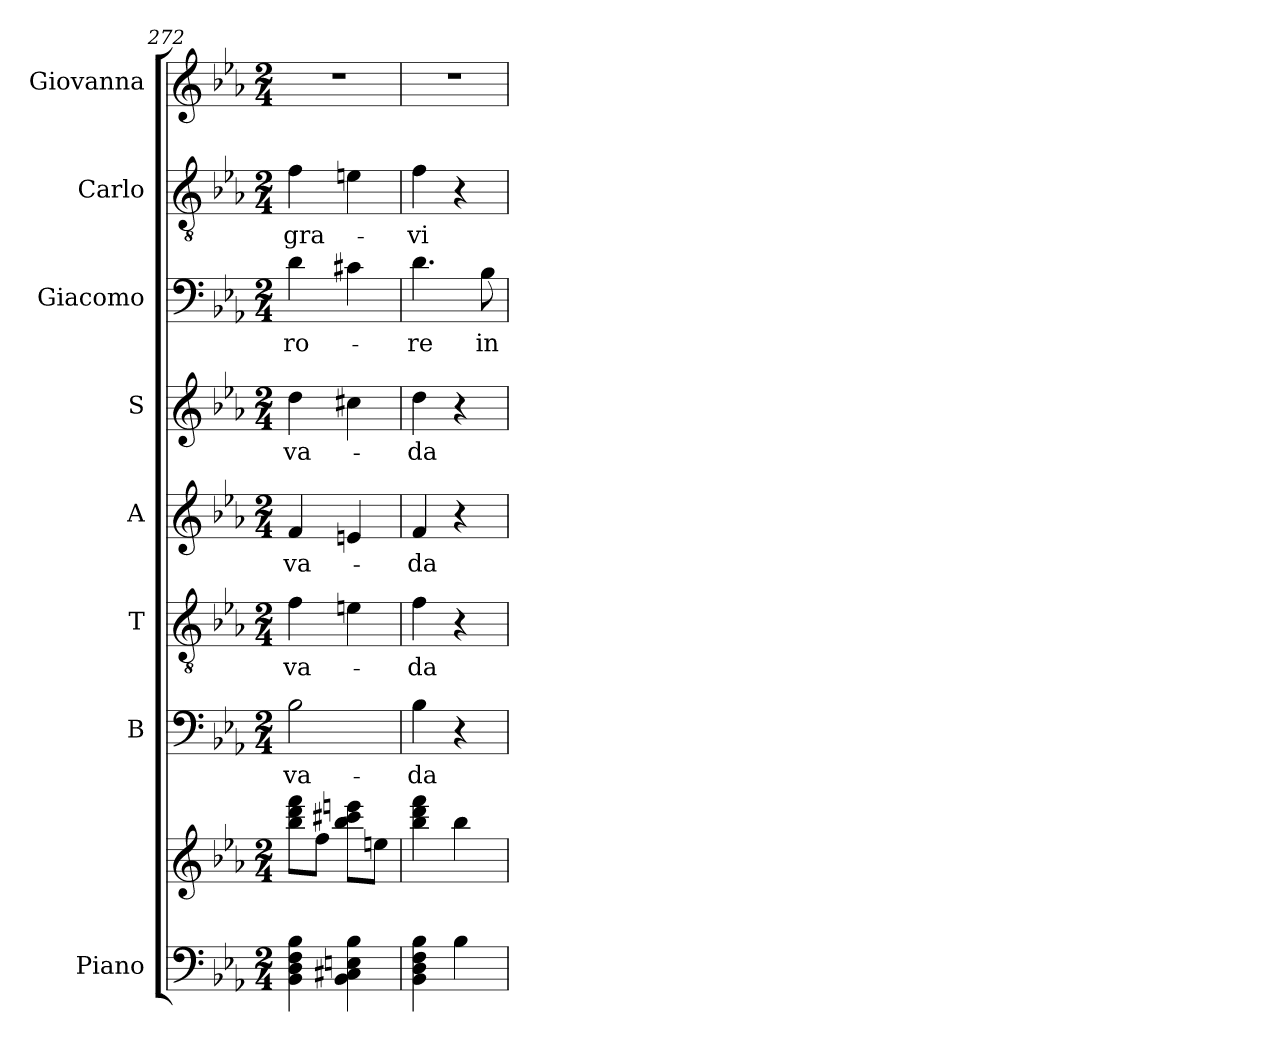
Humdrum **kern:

**kern	**kern	**kern	**text	**kern	**text	**kern	**text	**kern	**text	**kern	**text	**kern	**text	**kern
*part8	*part8	*part7	*part7	*part6	*part6	*part5	*part5	*part4	*part4	*part3	*part3	*part2	*part2	*part1
*staff9	*staff8	*staff7	*staff7	*staff6	*staff6	*staff5	*staff5	*staff4	*staff4	*staff3	*staff3	*staff2	*staff2	*staff1
*I"Piano	*	*I"B	*	*I"T	*	*I"A	*	*I"S	*	*I"Giacomo	*	*I"Carlo	*	*I"Giovanna
*I'Pno	*	*I'B	*	*I'T	*	*I'A	*	*I'S	*	*	*	*	*	*
!!LO:PB:g=z
*clefF4	*clefG2	*clefF4	*	*clefGv2	*	*clefG2	*	*clefG2	*	*clefF4	*	*clefGv2	*	*clefG2
*k[b-e-a-]	*k[b-e-a-]	*k[b-e-a-]	*	*k[b-e-a-]	*	*k[b-e-a-]	*	*k[b-e-a-]	*	*k[b-e-a-]	*	*k[b-e-a-]	*	*k[b-e-a-]
*M2/4	*M2/4	*M2/4	*	*M2/4	*	*M2/4	*	*M2/4	*	*M2/4	*	*M2/4	*	*M2/4
=272	=272	=272	=272	=272	=272	=272	=272	=272	=272	=272	=272	=272	=272	=272
!	!	!	!LO:LY:b	!	!LO:LY:b	!	!LO:LY:b	!	!LO:LY:b	!	!LO:LY:b	!	!LO:LY:b	!
4BB-\ 4D\ 4F\ 4B-\	8bb-\ 8ddd\ 8fff\L	2B-\	-va-	4f\	-va-	4f/	-va-	4dd\	-va-	4d\	-ro-	4f\	gra-	2r
.	8ff\J	.	.	.	.	.	.	.	.	.	.	.	.	.
4BB-\ 4C#X\ 4En\ 4B-\	8bb-\ 8ccc#X\ 8eeen\L	.	.	4en\	.	4en/	.	4cc#X\	.	4c#X\	.	4en\	.	.
.	8een\J	.	.	.	.	.	.	.	.	.	.	.	.	.
=273	=273	=273	=273	=273	=273	=273	=273	=273	=273	=273	=273	=273	=273	=273
!	!	!	!LO:LY:b	!	!LO:LY:b	!	!LO:LY:b	!	!LO:LY:b	!	!LO:LY:b	!	!LO:LY:b	!
4BB-\ 4D\ 4F\ 4B-\	4bb-\ 4ddd\ 4fff\	4B-\	-da	4f\	-da	4f/	-da	4dd\	-da	4.d\	-re	4f\	-vi	2r
4B-\	4bb-\	4r	.	4r	.	4r	.	4r	.	.	.	4r	.	.
!	!	!	!	!	!	!	!	!	!	!	!LO:LY:b	!	!	!
.	.	.	.	.	.	.	.	.	.	8B-\	in	.	.	.
=	=	=	=	=	=	=	=	=	=	=	=	=	=	=
*-	*-	*-	*-	*-	*-	*-	*-	*-	*-	*-	*-	*-	*-	*-
